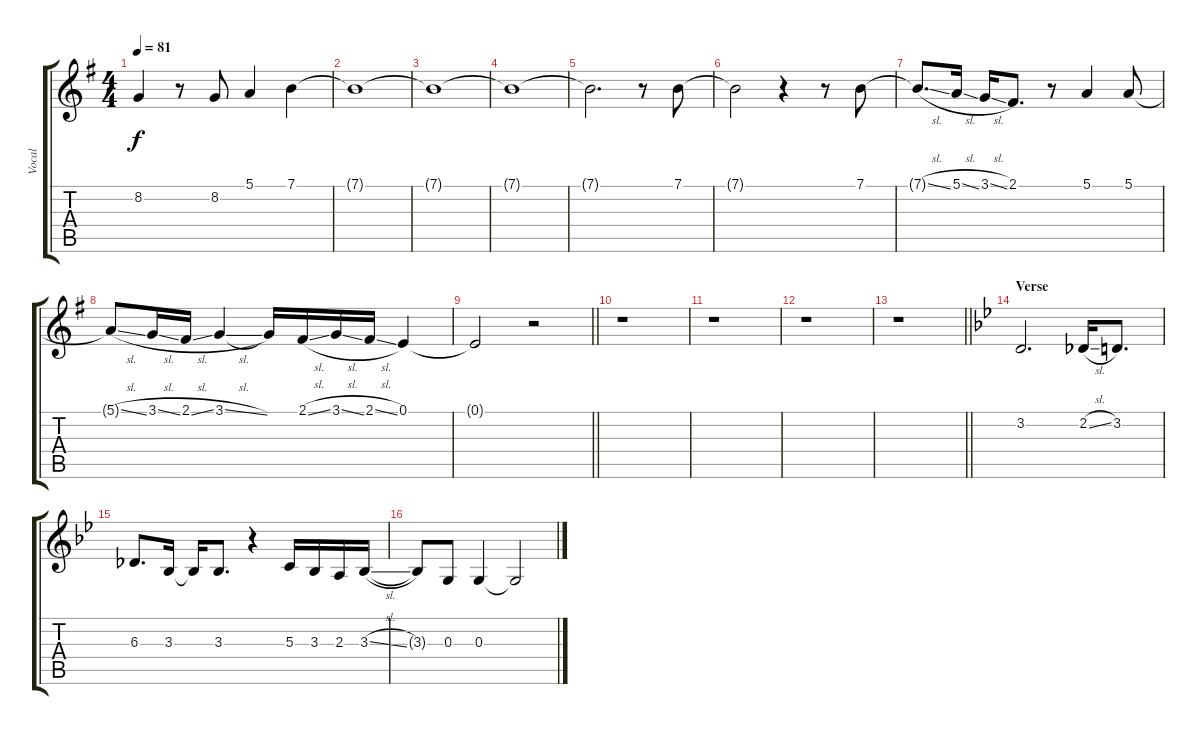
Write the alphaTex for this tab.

\track ("Vocal" "Vocal") {instrument tenorsax}
\staff {score tabs}
\tuning (E4 B3 G3 D3 A2 E2) {hide}
\ts (4 4)
\tempo 81
\clef g2
\ks g
8.2{t}.4{dy f} r.8 8.2.8 5.1.4 7.1.4 |
7.1{t}.1 |
7.1{t}.1 |
7.1{t}.1 |
7.1{t}.2{d} r.8 7.1.8 |
7.1{t}.2 r.4 r.8 7.1.8 |
7.1{sl t}.8{d} 5.1{sl}.16 3.1{sl}.16 2.1.8{d} r.8 5.1.4 5.1.8 |
5.1{sl t}.8 3.1{sl}.16 2.1{sl}.16 3.1{sl}.4 3.1{t}.16 2.1{sl}.16 3.1{sl}.16 2.1{sl}.16 0.1.4 |
\barLineRight lightlight
0.1{t}.2 r.2 |
\section ("" "")
r.1 |
r.1 |
r.1 |
\barLineRight lightlight
r.1 |
\section ("" "Verse")
\ks gminor
3.2.2{d} 2.2{sl}.16 3.2.8{d} |
6.3.8{d} 3.3.16 3.3{t}.16 3.3.8{d} r.4 5.3.16 3.3.16 2.3.16 3.3{sl}.16 |
3.3{t}.8 0.3.8 0.3.4 0.3{t}.2
